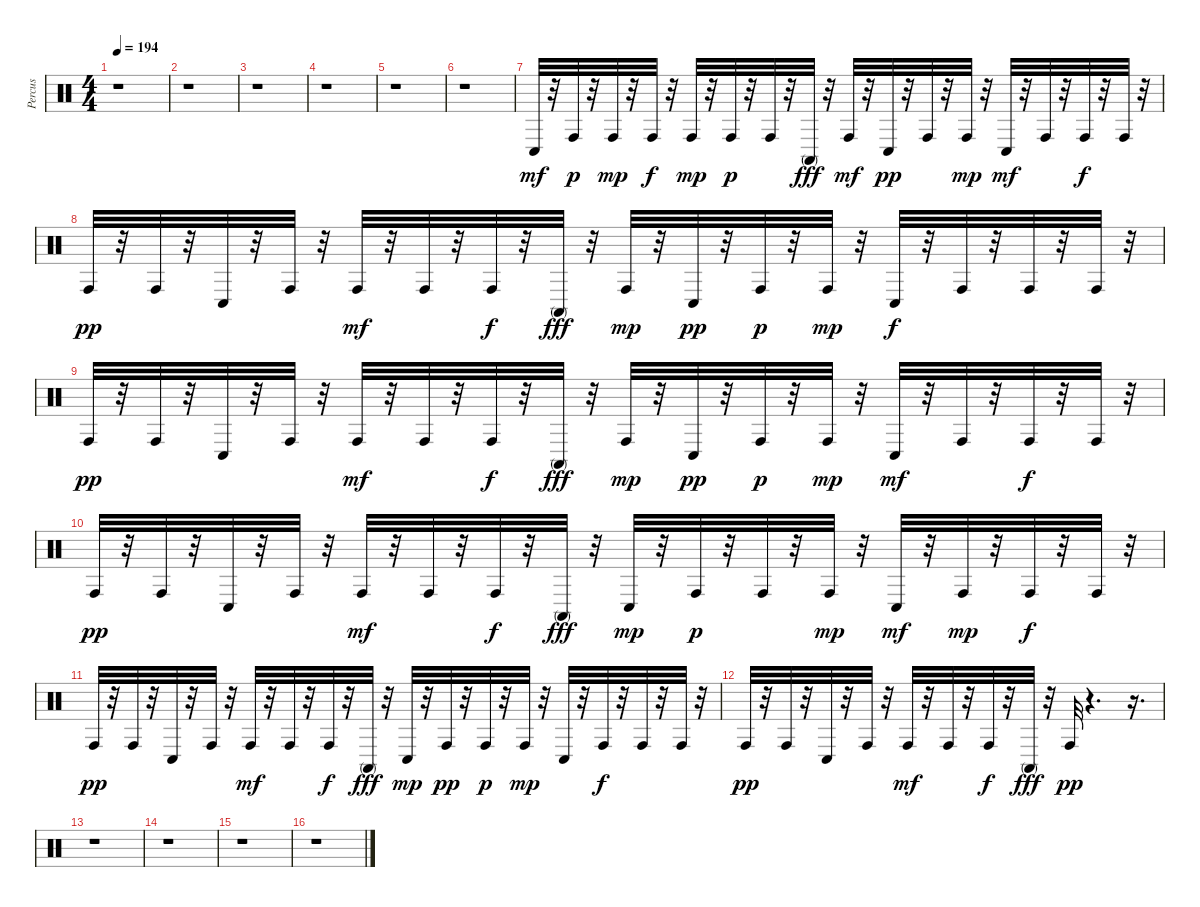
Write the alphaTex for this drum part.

\track ("Percus" "Percus") {instrument percussion}
\staff {score}
\articulation defaults
\ts (4 4)
\tempo 194
\clef neutral
\ks c
r.1{dy mf} |
r.1 |
r.1 |
r.1 |
r.1 |
r.1 |
"Conga low (hit)".32 r.32 "Conga high (hit)".32{dy p} r.32 "Conga high (hit)".32{dy mp} r.32 "Conga high (hit)".32{dy f} r.32 "Conga high (hit)".32{dy mp} r.32 "Conga high (hit)".32{dy p} r.32 "Conga high (hit)".32 r.32 "Conga high (mute)".32{dy fff} r.32 "Conga high (hit)".32{dy mf} r.32 "Conga low (hit)".32{dy pp} r.32 "Conga high (hit)".32 r.32 "Conga high (hit)".32{dy mp} r.32 "Conga low (hit)".32{dy mf} r.32 "Conga high (hit)".32 r.32 "Conga high (hit)".32{dy f} r.32 "Conga high (hit)".32 r.32 |
"Conga high (hit)".32{dy pp} r.32 "Conga high (hit)".32 r.32 "Conga low (hit)".32 r.32 "Conga high (hit)".32 r.32 "Conga high (hit)".32{dy mf} r.32 "Conga high (hit)".32 r.32 "Conga high (hit)".32{dy f} r.32 "Conga high (mute)".32{dy fff} r.32 "Conga high (hit)".32{dy mp} r.32 "Conga low (hit)".32{dy pp} r.32 "Conga high (hit)".32{dy p} r.32 "Conga high (hit)".32{dy mp} r.32 "Conga low (hit)".32{dy f} r.32 "Conga high (hit)".32 r.32 "Conga high (hit)".32 r.32 "Conga high (hit)".32 r.32 |
"Conga high (hit)".32{dy pp} r.32 "Conga high (hit)".32 r.32 "Conga low (hit)".32 r.32 "Conga high (hit)".32 r.32 "Conga high (hit)".32{dy mf} r.32 "Conga high (hit)".32 r.32 "Conga high (hit)".32{dy f} r.32 "Conga high (mute)".32{dy fff} r.32 "Conga high (hit)".32{dy mp} r.32 "Conga low (hit)".32{dy pp} r.32 "Conga high (hit)".32{dy p} r.32 "Conga high (hit)".32{dy mp} r.32 "Conga low (hit)".32{dy mf} r.32 "Conga high (hit)".32 r.32 "Conga high (hit)".32{dy f} r.32 "Conga high (hit)".32 r.32 |
"Conga high (hit)".32{dy pp} r.32 "Conga high (hit)".32 r.32 "Conga low (hit)".32 r.32 "Conga high (hit)".32 r.32 "Conga high (hit)".32{dy mf} r.32 "Conga high (hit)".32 r.32 "Conga high (hit)".32{dy f} r.32 "Conga high (mute)".32{dy fff} r.32 "Conga low (hit)".32{dy mp} r.32 "Conga high (hit)".32{dy p} r.32 "Conga high (hit)".32 r.32 "Conga high (hit)".32{dy mp} r.32 "Conga low (hit)".32{dy mf} r.32 "Conga high (hit)".32{dy mp} r.32 "Conga high (hit)".32{dy f} r.32 "Conga high (hit)".32 r.32 |
"Conga high (hit)".32{dy pp} r.32 "Conga high (hit)".32 r.32 "Conga low (hit)".32 r.32 "Conga high (hit)".32 r.32 "Conga high (hit)".32{dy mf} r.32 "Conga high (hit)".32 r.32 "Conga high (hit)".32{dy f} r.32 "Conga high (mute)".32{dy fff} r.32 "Conga low (hit)".32{dy mp} r.32 "Conga high (hit)".32{dy pp} r.32 "Conga high (hit)".32{dy p} r.32 "Conga high (hit)".32{dy mp} r.32 "Conga low (hit)".32 r.32 "Conga high (hit)".32{dy f} r.32 "Conga high (hit)".32 r.32 "Conga high (hit)".32 r.32 |
"Conga high (hit)".32{dy pp} r.32 "Conga high (hit)".32 r.32 "Conga low (hit)".32 r.32 "Conga high (hit)".32 r.32 "Conga high (hit)".32{dy mf} r.32 "Conga high (hit)".32 r.32 "Conga high (hit)".32{dy f} r.32 "Conga high (mute)".32{dy fff} r.32 "Conga high (hit)".32{dy pp} r.4{d} r.16{d} |
r.1 |
r.1 |
r.1 |
r.1
